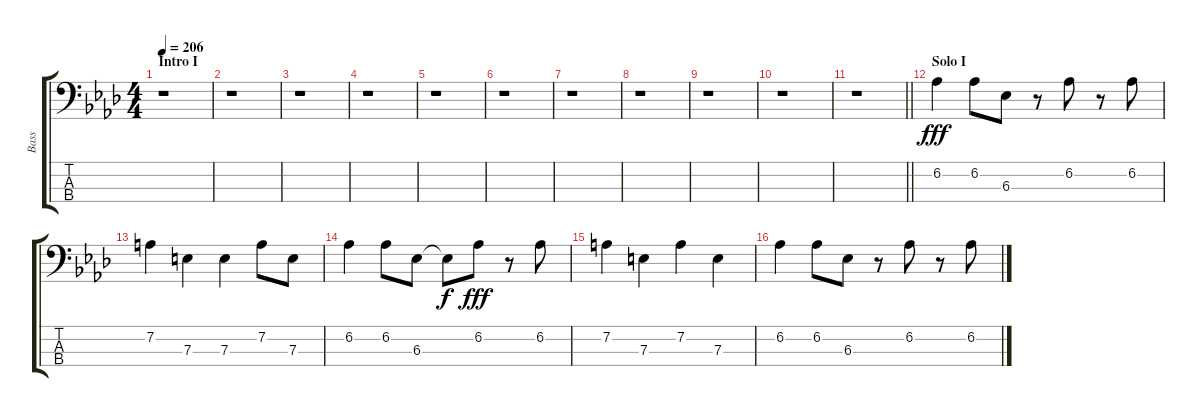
\track ("Bass" "Bass") {instrument synthbass2}
\staff {score tabs}
\tuning (G2 D2 A1 E1) {hide}
\ts (4 4)
\section ("" "Intro I")
\tempo 206
\clef f4
\ks ab
r.1{dy fff instrument synthbass2} |
r.1 |
r.1 |
r.1 |
r.1 |
r.1 |
r.1 |
r.1 |
r.1 |
r.1 |
\barLineRight lightlight
r.1 |
\section ("" "Solo I")
6.2.4 6.2.8 6.3.8 r.8 6.2.8 r.8 6.2.8 |
7.2.4 7.3.4 7.3.4 7.2.8 7.3.8 |
6.2.4 6.2.8 6.3.8 6.3{t}.8{dy f} 6.2.8{dy fff} r.8 6.2.8 |
7.2.4 7.3.4 7.2.4 7.3.4 |
6.2.4 6.2.8 6.3.8 r.8 6.2.8 r.8 6.2.8
